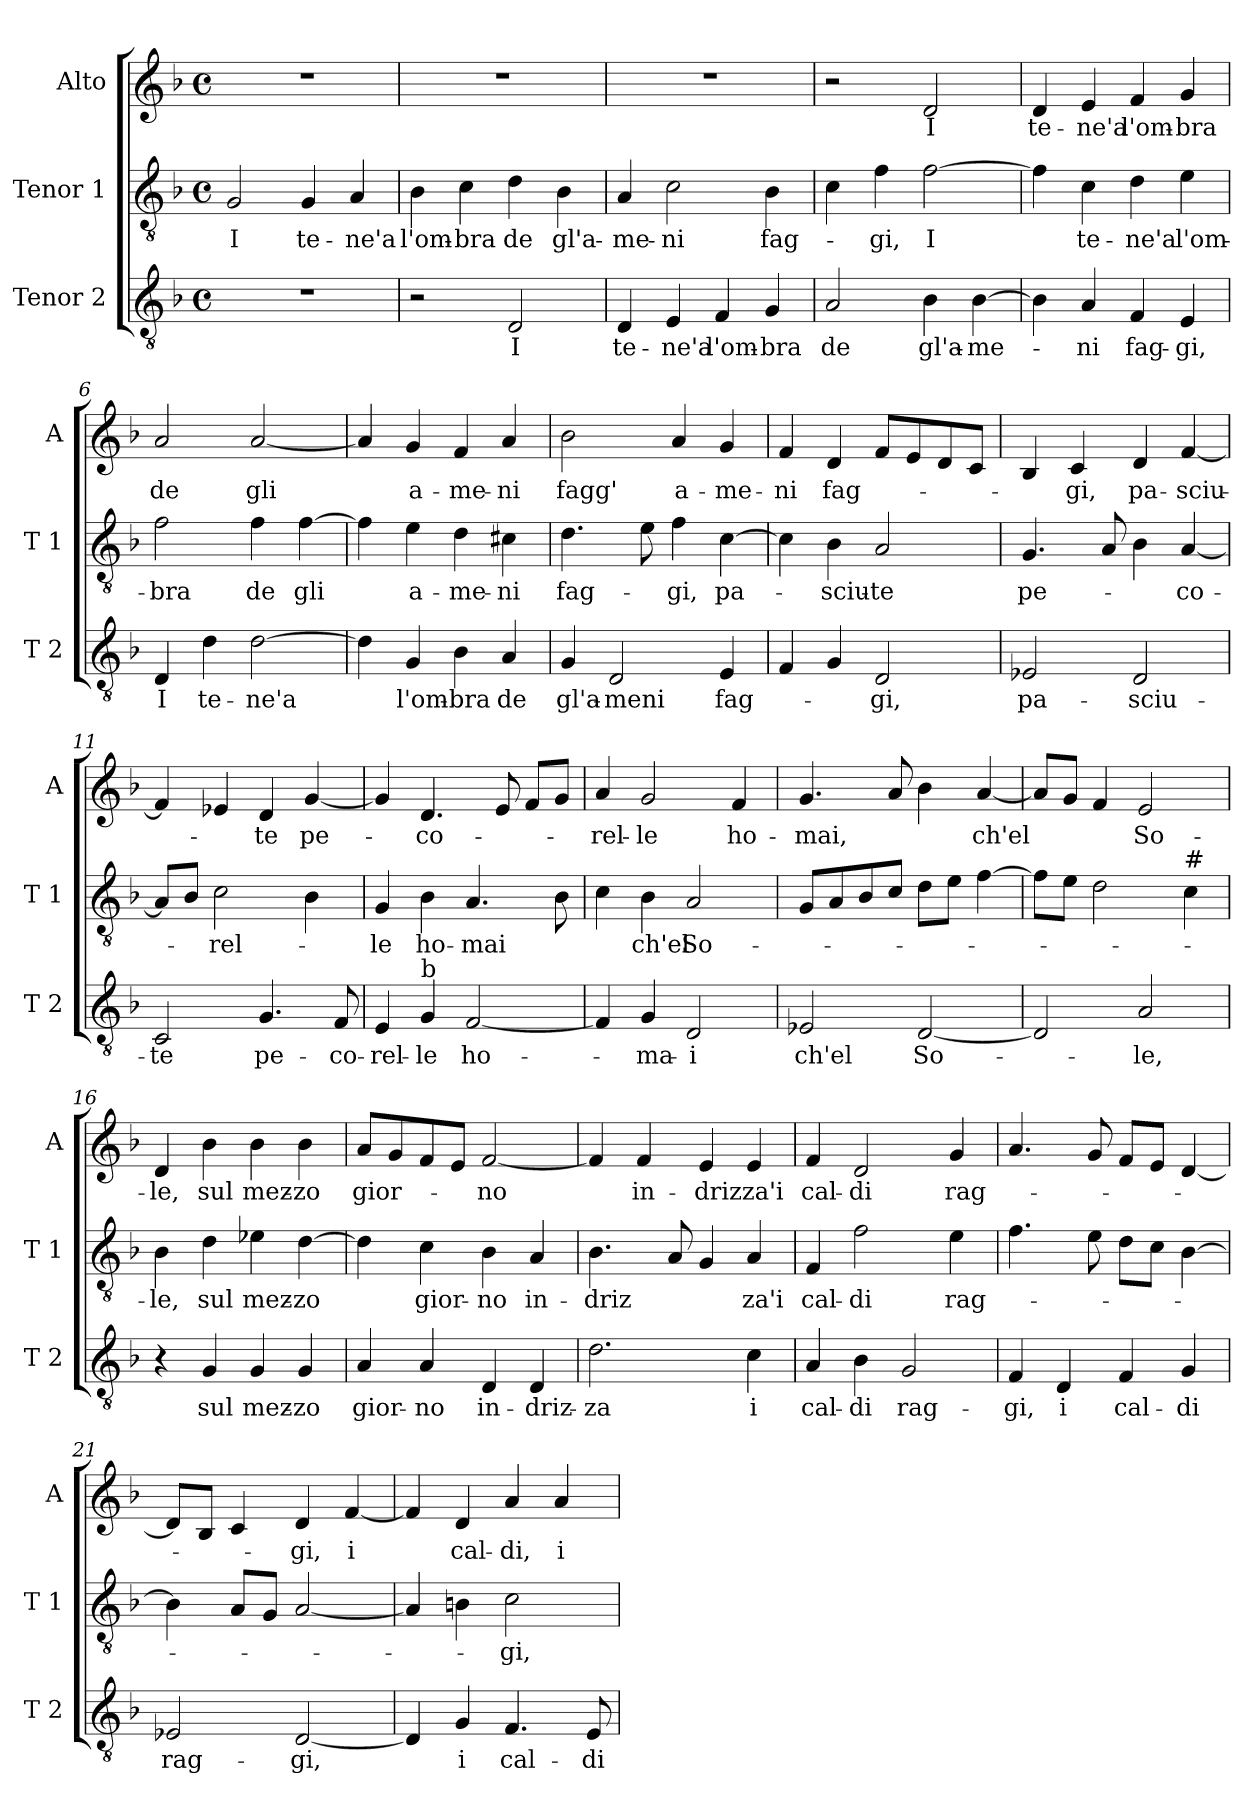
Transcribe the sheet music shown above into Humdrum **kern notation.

**kern	**text	**kern	**text	**kern	**text
*part3	*part3	*part2	*part2	*part1	*part1
*staff3	*staff3	*staff2	*staff2	*staff1	*staff1
*I"Tenor 2	*	*I"Tenor 1	*	*I"Alto	*
*I'T 2	*	*I'T 1	*	*I'A	*
*clefGv2	*	*clefGv2	*	*clefG2	*
*k[b-]	*	*k[b-]	*	*k[b-]	*
*F:	*	*F:	*	*F:	*
*M4/4	*	*M4/4	*	*M4/4	*
*met(c)	*	*met(c)	*	*met(c)	*
=1	=1	=1	=1	=1	=1
!	!	!	!LO:LY:b	!	!
1r	.	2G/	I	1r	.
!	!	!	!LO:LY:b	!	!
.	.	4G/	te-	.	.
!	!	!	!LO:LY:b	!	!
.	.	4A/	-ne'a	.	.
=2	=2	=2	=2	=2	=2
!	!	!	!LO:LY:b	!	!
2r	.	4B-\	l'om-	1r	.
!	!	!	!LO:LY:b	!	!
.	.	4c\	-bra	.	.
!	!LO:LY:b	!	!LO:LY:b	!	!
2D/	I	4d\	de	.	.
!	!	!	!LO:LY:b	!	!
.	.	4B-\	gl'a-	.	.
=3	=3	=3	=3	=3	=3
!	!LO:LY:b	!	!LO:LY:b	!	!
4D/	te-	4A/	-me-	1r	.
!	!LO:LY:b	!	!LO:LY:b	!	!
4E/	-ne'a	2c\	-ni	.	.
!	!LO:LY:b	!	!	!	!
4F/	l'om-	.	.	.	.
!	!LO:LY:b	!	!LO:LY:b	!	!
4G/	-bra	4B-\	fag-	.	.
=4	=4	=4	=4	=4	=4
!	!LO:LY:b	!	!	!	!
2A/	de	4c\	.	2r	.
!	!	!	!LO:LY:b	!	!
.	.	4f\	-gi,	.	.
!	!LO:LY:b	!	!LO:LY:b	!	!LO:LY:b
4B-\	gl'a-	[2f\	I	2d/	I
!	!LO:LY:b	!	!	!	!
[4B-\	-me-	.	.	.	.
=5	=5	=5	=5	=5	=5
!	!	!	!	!	!LO:LY:b
4B-\]	.	4f\]	.	4d/	te-
!	!LO:LY:b	!	!LO:LY:b	!	!LO:LY:b
4A/	-ni	4c\	te-	4e/	-ne'a
!	!LO:LY:b	!	!LO:LY:b	!	!LO:LY:b
4F/	fag-	4d\	-ne'a	4f/	l'om-
!	!LO:LY:b	!	!LO:LY:b	!	!LO:LY:b
4E/	-gi,	4e\	l'om-	4g/	-bra
!!LO:LB:g=z
=6	=6	=6	=6	=6	=6
!	!LO:LY:b	!	!LO:LY:b	!	!LO:LY:b
4D/	I	2f\	-bra	2a/	de
!	!LO:LY:b	!	!	!	!
4d\	te-	.	.	.	.
!	!LO:LY:b	!	!LO:LY:b	!	!LO:LY:b
[2d\	-ne'a	4f\	de	[2a/	gli
!	!	!	!LO:LY:b	!	!
.	.	[4f\	gli	.	.
=7	=7	=7	=7	=7	=7
4d\]	.	4f\]	.	4a/]	.
!	!LO:LY:b	!	!LO:LY:b	!	!LO:LY:b
4G/	l'om-	4e\	a-	4g/	a-
!	!LO:LY:b	!	!LO:LY:b	!	!LO:LY:b
4B-\	-bra	4d\	-me-	4f/	-me-
!	!LO:LY:b	!	!LO:LY:b	!	!LO:LY:b
4A/	de	4c#X\	-ni	4a/	-ni
=8	=8	=8	=8	=8	=8
!	!LO:LY:b	!	!LO:LY:b	!	!LO:LY:b
4G/	gl'a-	4.d\	fag-	2b-\	fagg'
!	!LO:LY:b	!	!	!	!
2D/	-meni	.	.	.	.
.	.	8e\	.	.	.
!	!	!	!LO:LY:b	!	!LO:LY:b
.	.	4f\	-gi,	4a/	a-
!	!LO:LY:b	!	!LO:LY:b	!	!LO:LY:b
4E/	fag-	[4c\	pa-	4g/	-me-
=9	=9	=9	=9	=9	=9
!	!	!	!	!	!LO:LY:b
4F/	.	4c\]	.	4f/	-ni
!	!	!	!LO:LY:b	!	!LO:LY:b
4G/	.	4B-\	-sciu-	4d/	fag-
!	!LO:LY:b	!	!LO:LY:b	!	!
2D/	-gi,	2A/	-te	8f/L	.
.	.	.	.	8e/	.
.	.	.	.	8d/	.
.	.	.	.	8c/J	.
=10	=10	=10	=10	=10	=10
!	!LO:LY:b	!	!LO:LY:b	!	!
2E-X/	pa-	4.G/	pe-	4B-/	.
!	!	!	!	!	!LO:LY:b
.	.	.	.	4c/	-gi,
.	.	8A/	.	.	.
!	!LO:LY:b	!	!	!	!LO:LY:b
2D/	-sciu-	4B-\	.	4d/	pa-
!	!	!	!LO:LY:b	!	!LO:LY:b
.	.	[4A/	-co-	[4f/	-sciu-
!!LO:LB:g=z
=11	=11	=11	=11	=11	=11
!	!LO:LY:b	!	!	!	!
2C/	-te	8A/L]	.	4f/]	.
.	.	8B-/J	.	.	.
!	!	!	!LO:LY:b	!	!
.	.	2c\	-rel-	4e-X/	.
!	!LO:LY:b	!	!	!	!LO:LY:b
4.G/	pe-	.	.	4d/	-te
!	!	!	!	!	!LO:LY:b
.	.	4B-\	.	[4g/	pe-
!	!LO:LY:b	!	!	!	!
8F/	-co-	.	.	.	.
=12	=12	=12	=12	=12	=12
!	!LO:LY:b	!	!LO:LY:b	!	!
4E/	-rel-	4G/	-le	4g/]	.
!LO:TX:a:t=b	!	!	!	!	!
!	!LO:LY:b	!	!LO:LY:b	!	!LO:LY:b
4G/	-le	4B-\	ho-	4.d/	-co-
!	!LO:LY:b	!	!LO:LY:b	!	!
[2F/	ho-	4.A/	-mai	.	.
.	.	.	.	8e/	.
.	.	.	.	8f/L	.
.	.	8B-\	.	8g/J	.
=13	=13	=13	=13	=13	=13
!	!	!	!	!	!LO:LY:b
4F/]	.	4c\	.	4a/	-rel-
!	!LO:LY:b	!	!LO:LY:b	!	!LO:LY:b
4G/	-ma-	4B-\	ch'el	2g/	-le
!	!LO:LY:b	!	!LO:LY:b	!	!
2D/	-i	2A/	So-	.	.
!	!	!	!	!	!LO:LY:b
.	.	.	.	4f/	ho-
=14	=14	=14	=14	=14	=14
!	!LO:LY:b	!	!	!	!LO:LY:b
2E-X/	ch'el	8G/L	.	4.g/	-mai,
.	.	8A/	.	.	.
.	.	8B-/	.	.	.
.	.	8c/J	.	8a/	.
!	!LO:LY:b	!	!	!	!
[2D/	So-	8d\L	.	4b-\	.
.	.	8e\J	.	.	.
!	!	!	!	!	!LO:LY:b
.	.	[4f\	.	[4a/	ch'el
=15	=15	=15	=15	=15	=15
2D/]	.	8f\L]	.	8a/L]	.
.	.	8e\J	.	8g/J	.
.	.	2d\	.	4f/	.
!	!LO:LY:b	!	!	!	!LO:LY:b
2A/	-le,	.	.	2e/	So-
!	!	!LO:TX:a:t=#	!	!	!
.	.	4c\	.	.	.
!!LO:PB:g=z
=16	=16	=16	=16	=16	=16
!	!	!	!LO:LY:b	!	!LO:LY:b
4r	.	4B-\	-le,	4d/	-le,
!	!LO:LY:b	!	!LO:LY:b	!	!LO:LY:b
4G/	sul	4d\	sul	4b-\	sul
!	!LO:LY:b	!	!LO:LY:b	!	!LO:LY:b
4G/	mez-	4e-X\	mez-	4b-\	mez-
!	!LO:LY:b	!	!LO:LY:b	!	!LO:LY:b
4G/	-zo	[4d\	-zo	4b-\	-zo
=17	=17	=17	=17	=17	=17
!	!LO:LY:b	!	!	!	!LO:LY:b
4A/	gior-	4d\]	.	8a/L	gior-
.	.	.	.	8g/	.
!	!LO:LY:b	!	!LO:LY:b	!	!
4A/	-no	4c\	gior-	8f/	.
.	.	.	.	8e/J	.
!	!LO:LY:b	!	!LO:LY:b	!	!LO:LY:b
4D/	in-	4B-\	-no	[2f/	-no
!	!LO:LY:b	!	!LO:LY:b	!	!
4D/	-driz-	4A/	in-	.	.
=18	=18	=18	=18	=18	=18
!	!LO:LY:b	!	!LO:LY:b	!	!
2.d\	-za	4.B-\	-driz	4f/]	.
!	!	!	!	!	!LO:LY:b
.	.	.	.	4f/	in-
.	.	8A/	.	.	.
!	!	!	!	!	!LO:LY:b
.	.	4G/	.	4e/	-driz
!	!LO:LY:b	!	!LO:LY:b	!	!LO:LY:b
4c\	i	4A/	za'i	4e/	za'i
=19	=19	=19	=19	=19	=19
!	!LO:LY:b	!	!LO:LY:b	!	!LO:LY:b
4A/	cal-	4F/	cal-	4f/	cal-
!	!LO:LY:b	!	!LO:LY:b	!	!LO:LY:b
4B-\	-di	2f\	-di	2d/	-di
!	!LO:LY:b	!	!	!	!
2G/	rag-	.	.	.	.
!	!	!	!LO:LY:b	!	!LO:LY:b
.	.	4e\	rag-	4g/	rag-
=20	=20	=20	=20	=20	=20
!	!LO:LY:b	!	!	!	!
4F/	-gi,	4.f\	.	4.a/	.
!	!LO:LY:b	!	!	!	!
4D/	i	.	.	.	.
.	.	8e\	.	8g/	.
!	!LO:LY:b	!	!	!	!
4F/	cal-	8d\L	.	8f/L	.
.	.	8c\J	.	8e/J	.
!	!LO:LY:b	!	!	!	!
4G/	-di	[4B-\	.	[4d/	.
!!LO:LB:g=z
=21	=21	=21	=21	=21	=21
!	!LO:LY:b	!	!	!	!
2E-X/	rag-	4B-\]	.	8d/L]	.
.	.	.	.	8B-/J	.
.	.	8A/L	.	4c/	.
.	.	8G/J	.	.	.
!	!LO:LY:b	!	!	!	!LO:LY:b
[2D/	-gi,	[2A/	.	4d/	-gi,
!	!	!	!	!	!LO:LY:b
.	.	.	.	[4f/	i
=22	=22	=22	=22	=22	=22
4D/]	.	4A/]	.	4f/]	.
!	!LO:LY:b	!	!	!	!LO:LY:b
4G/	i	4Bn\	.	4d/	cal-
!	!LO:LY:b	!	!LO:LY:b	!	!LO:LY:b
4.F/	cal-	2c\	-gi,	4a/	-di,
!	!	!	!	!	!LO:LY:b
.	.	.	.	4a/	i
!	!LO:LY:b	!	!	!	!
8E/	-di	.	.	.	.
=	=	=	=	=	=
*-	*-	*-	*-	*-	*-
